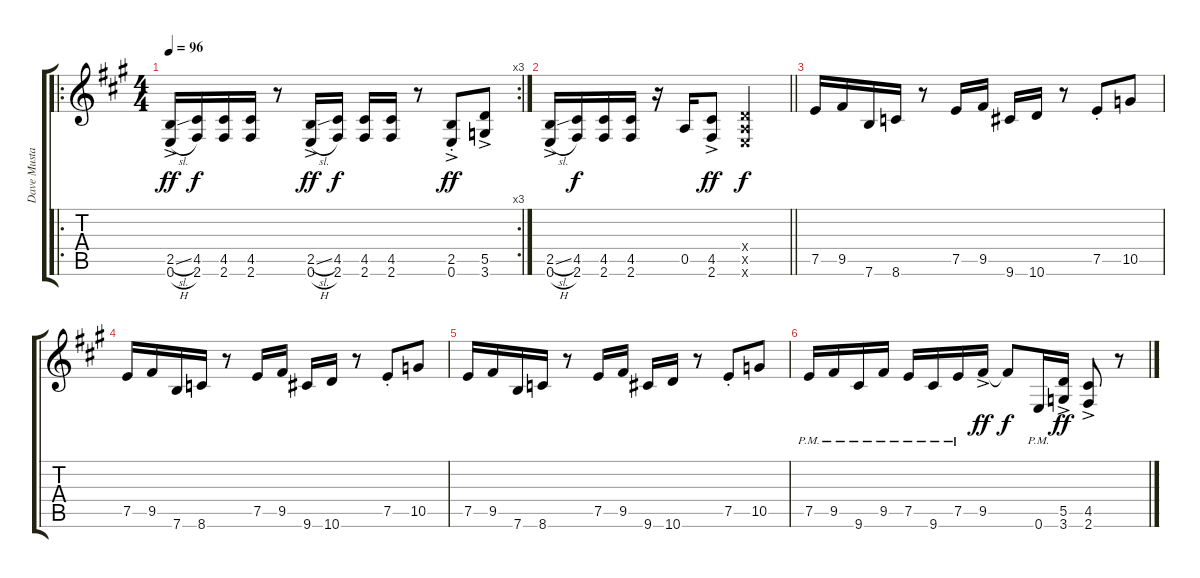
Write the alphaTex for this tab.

\track ("Dave Mustaine" "Dave Musta") {instrument distortionguitar}
\staff {score tabs}
\tuning (E4 B3 G3 D3 A2 E2) {hide}
\ro
\rc 3
\ts (4 4)
\tempo 96
\clef g2
\ks f#minor
(2.5{sl ac} 0.6{h ac}).16{dy ff} (4.5 2.6).16{dy f} (4.5 2.6).16 (4.5 2.6).16 r.8 (2.5{sl ac} 0.6{h ac}).16{dy ff} (4.5 2.6).16{dy f} (4.5 2.6).16 (4.5 2.6).16 r.8 (2.5{ac st} 0.6{ac st}).8{dy ff} (5.5{ac} 3.6{ac}).8 |
\barLineRight lightlight
(2.5{sl ac} 0.6{h ac}).16 (4.5 2.6).16{dy f} (4.5 2.6).16 (4.5 2.6).16 r.16 0.5.16 (4.5{ac} 2.6{ac}).8{dy ff} (0.4{x} 0.5{x} 0.6{x}).2{dy f} |
7.5.16 9.5.16 7.6.16 8.6.16 r.8 7.5.16 9.5.16 9.6.16 10.6.16 r.8 7.5{st}.8 10.5.8 |
7.5.16 9.5.16 7.6.16 8.6.16 r.8 7.5.16 9.5.16 9.6.16 10.6.16 r.8 7.5{st}.8 10.5.8 |
7.5.16 9.5.16 7.6.16 8.6.16 r.8 7.5.16 9.5.16 9.6.16 10.6.16 r.8 7.5{st}.8 10.5.8 |
7.5{pm}.16 9.5{pm}.16 9.6{pm}.16 9.5{pm}.16 7.5{pm}.16 9.6{pm}.16 7.5{pm}.16 9.5{ac}.16{dy ff} 9.5{t}.8{dy f} 0.6{pm}.16 (5.5{ac} 3.6{ac}).16{dy ff} (4.5{ac} 2.6{ac}).8 r.8
